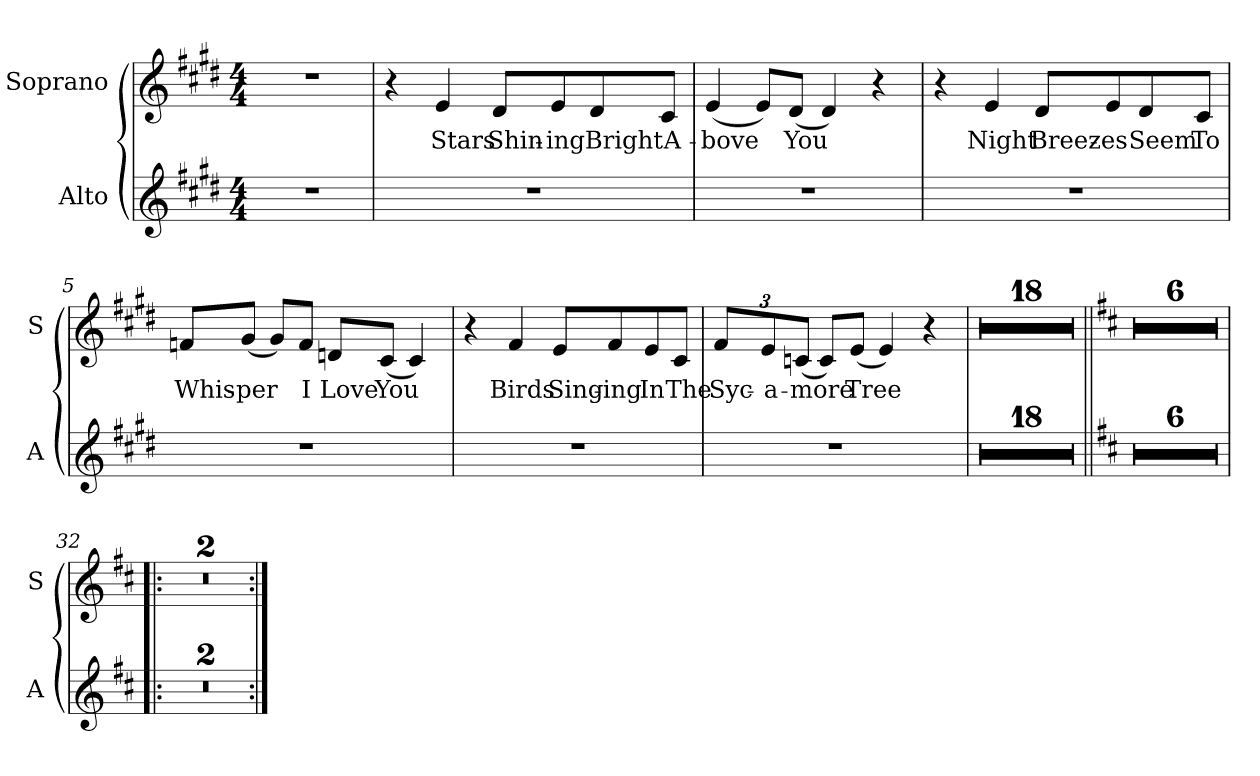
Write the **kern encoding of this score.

**kern	**kern	**text
*part2	*part1	*part1
*staff2	*staff1	*staff1
*I"Alto	*I"Soprano	*
*I'A	*I'S	*
*clefG2	*clefG2	*
*k[f#c#g#d#]	*k[f#c#g#d#]	*
*M4/4	*M4/4	*
=1	=1	=1
1r	1r	.
=2	=2	=2
1r	4r	.
!	!	!LO:LY:b
.	4e/	Stars
!	!	!LO:LY:b
.	8d#/L	Shin-
!	!	!LO:LY:b
.	8e/	-ing
!	!	!LO:LY:b
.	8d#/	Bright
!	!	!LO:LY:b
.	8c#/J	A-
=3	=3	=3
!	!	!LO:LY:b
1r	(<4e/	-bove
.	8e/L)	.
!	!	!LO:LY:b
.	(<8d#/J	You
.	4d#/)	.
.	4r	.
=4	=4	=4
1r	4r	.
!	!	!LO:LY:b
.	4e/	Night
!	!	!LO:LY:b
.	8d#/L	Breez-
!	!	!LO:LY:b
.	8e/	-es
!	!	!LO:LY:b
.	8d#/	Seem
!	!	!LO:LY:b
.	8c#/J	To
!!LO:LB:g=z
=5	=5	=5
!	!	!LO:LY:b
1r	8fn/L	Whis-
!	!	!LO:LY:b
.	(<8g#/J	-per
.	8g#/L)	.
!	!	!LO:LY:b
.	8f/J	I
!	!	!LO:LY:b
.	8dn/L	Love
!	!	!LO:LY:b
.	(<8c#/J	You
.	4c#/)	.
=6	=6	=6
1r	4r	.
!	!	!LO:LY:b
.	4f#/	Birds
!	!	!LO:LY:b
.	8e/L	Sing-
!	!	!LO:LY:b
.	8f#/	-ing
!	!	!LO:LY:b
.	8e/	In
!	!	!LO:LY:b
.	8c#/J	The
=7	=7	=7
*	*Xbrackettup	*
!	!	!LO:LY:b
1r	12f#/L	Syc-
!	!	!LO:LY:b
.	12e/	-a-
!	!	!LO:LY:b
.	(<12cn/J	-more
.	8c/L)	.
!	!	!LO:LY:b
.	(<8e/J	Tree
.	4e/)	.
.	4r	.
!!LO:LB:g=z
=8	=8	=8
1r	1r	.
=9	=9	=9
1r	1r	.
=10	=10	=10
1r	1r	.
=11	=11	=11
1r	1r	.
!!LO:LB:g=z
=12	=12	=12
1r	1r	.
=13	=13	=13
1r	1r	.
=14	=14	=14
1r	1r	.
!!LO:LB:g=z
=15	=15	=15
1r	1r	.
=16	=16	=16
1r	1r	.
=17	=17	=17
1r	1r	.
=18	=18	=18
*k[f#c#g#d#a#]	*k[f#c#g#d#a#]	*
1r	1r	.
!!LO:PB:g=z
=19	=19	=19
1r	1r	.
=20	=20	=20
1r	1r	.
=21	=21	=21
1r	1r	.
=22	=22	=22
1r	1r	.
!!LO:LB:g=z
=23	=23	=23
1r	1r	.
=24	=24	=24
1r	1r	.
=25	=25	=25
1r	1r	.
!!LO:LB:g=z
=26||	=26||	=26||
*k[f#c#]	*k[f#c#]	*
1r	1r	.
=27	=27	=27
1r	1r	.
=28	=28	=28
1r	1r	.
!!LO:LB:g=z
=29	=29	=29
1r	1r	.
=30	=30	=30
1r	1r	.
=31	=31	=31
1r	1r	.
!!LO:LB:g=z
=32!|:	=32!|:	=32!|:
1r	1r	.
=33	=33	=33
1r	1r	.
=:|!	=:|!	=:|!
*-	*-	*-
